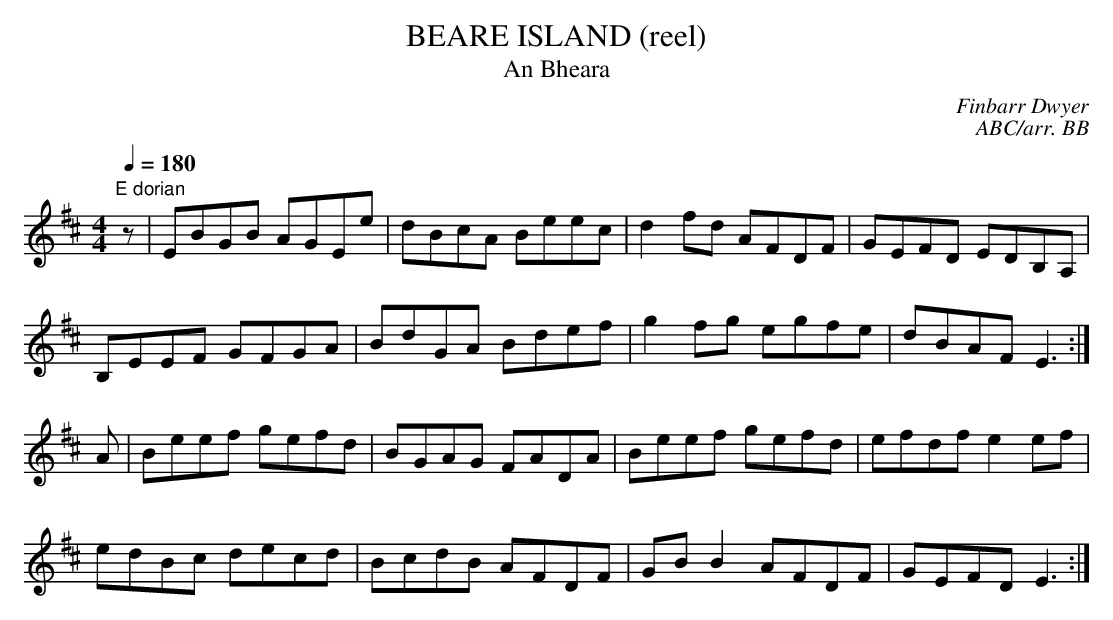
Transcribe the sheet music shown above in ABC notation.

X:1
T:BEARE ISLAND (reel)
T:An Bheara
C:Finbarr Dwyer
C:ABC/arr. BB
M:4/4
Q:1/4=180
L:1/8
K:D
"E dorian"
z|EBGB AGEe|dBcA Beec|d2fd AFDF|GEFD EDB,A,|
B,EEF GFGA|BdGA Bdef|g2fg egfe|dBAF E3 :|
A|Beef gefd|BGAG FADA|Beef gefd|efdf e2ef|
edBc decd|BcdB AFDF|GBB2 AFDF|GEFD E3 :|
